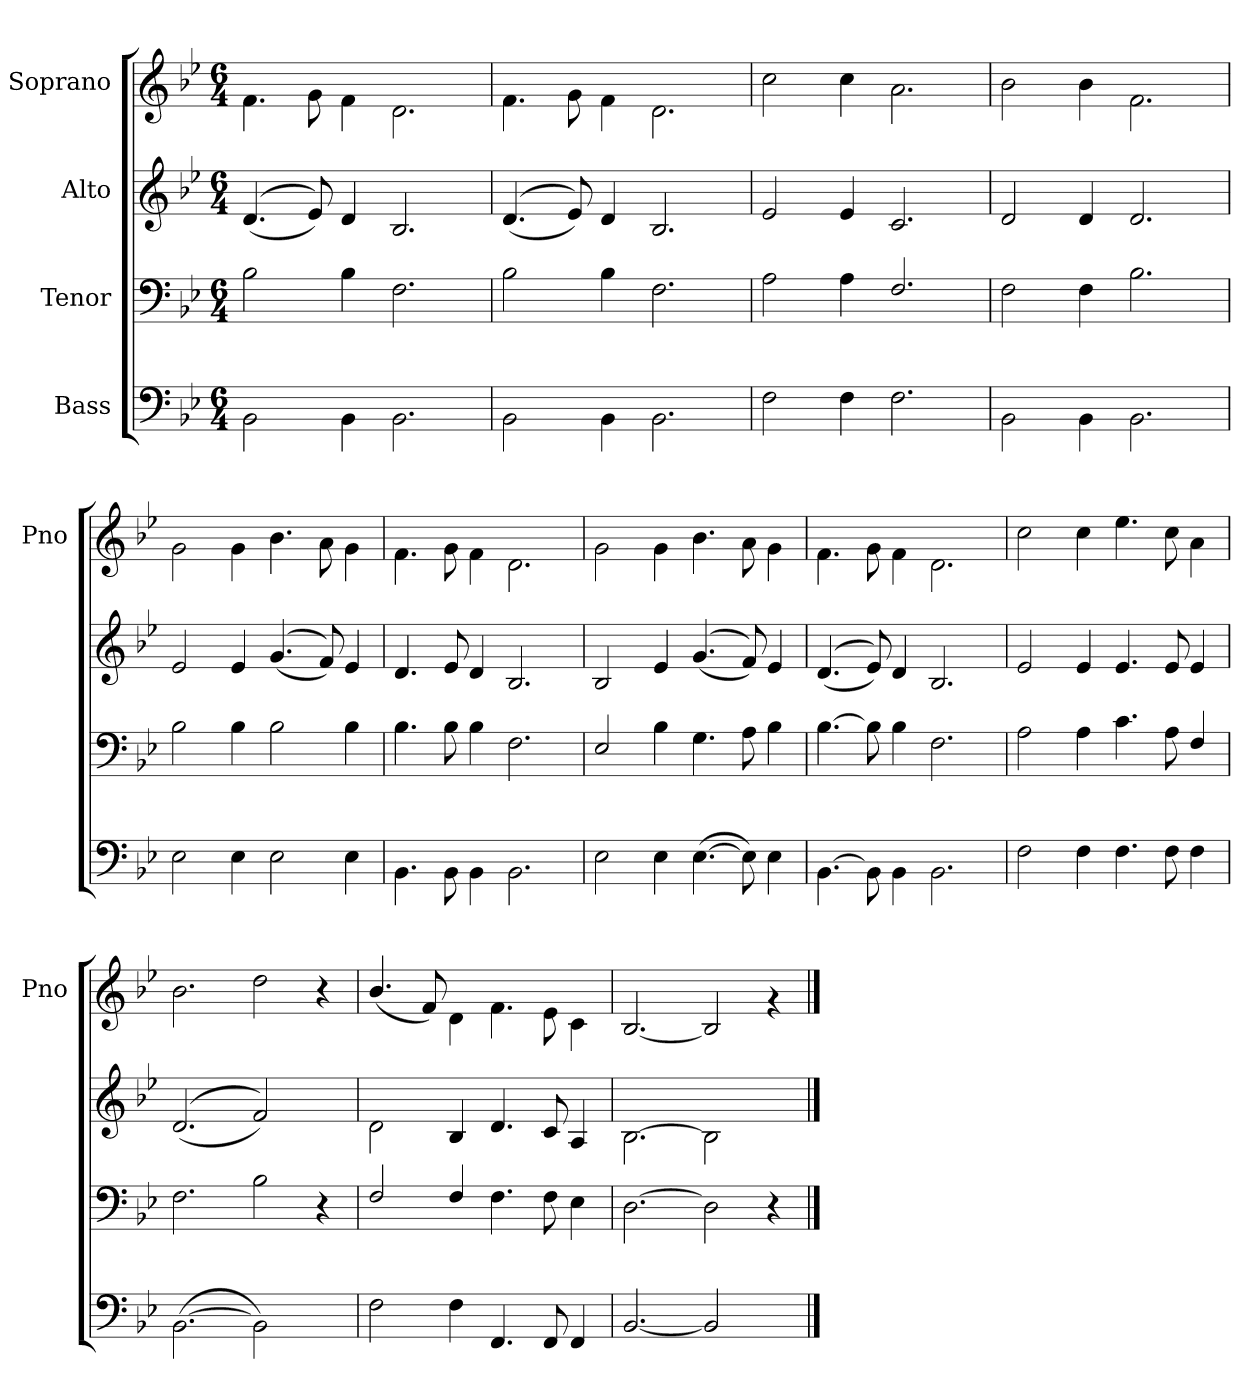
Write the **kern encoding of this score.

**kern	**kern	**kern	**kern
*part4	*part3	*part2	*part1
*staff4	*staff3	*staff2	*staff1
*I"Bass	*I"Tenor	*I"Alto	*I"Soprano
*	*	*	*I'Pno
*clefF4	*clefF4	*clefG2	*clefG2
*k[b-e-]	*k[b-e-]	*k[b-e-]	*k[b-e-]
*B-:	*B-:	*B-:	*B-:
*M6/4	*M6/4	*M6/4	*M6/4
=	=	=	=
2BB-\	2B-\	(<(<4.d/	4.f\
.	.	8e-/))	8g\
4BB-\	4B-\	4d/	4f\
2.BB-\	2.F\	2.B-/	2.d\
=	=	=	=
2BB-\	2B-\	(<(<4.d/	4.f\
.	.	8e-/))	8g\
4BB-\	4B-\	4d/	4f\
2.BB-\	2.F\	2.B-/	2.d\
=	=	=	=
2F\	2A\	2e-/	2cc\
4F\	4A\	4e-/	4cc\
2.F\	2.F/	2.c/	2.a\
=	=	=	=
2BB-\	2F\	2d/	2b-\
4BB-\	4F\	4d/	4b-\
2.BB-\	2.B-\	2.d/	2.f\
=	=	=	=
2E-\	2B-\	2e-/	2g\
4E-\	4B-\	4e-/	4g\
2E-\	2B-\	(<(>4.g/	4.b-\
.	.	8f/))	8a\
4E-\	4B-\	4e-/	4g\
=	=	=	=
4.BB-\	4.B-\	4.d/	4.f\
8BB-\	8B-\	8e-/	8g\
4BB-\	4B-\	4d/	4f\
2.BB-\	2.F\	2.B-/	2.d\
=	=	=	=
2E-\	2E-/	2B-/	2g\
4E-\	4B-\	4e-/	4g\
(<[4.E-\	4.G\	(<(>4.g/	4.b-\
8E-\])	8A\	8f/))	8a\
4E-\	4B-\	4e-/	4g\
=	=	=	=
[4.BB-\	[4.B-\	(<(<4.d/	4.f\
8BB-\]	8B-\]	8e-/))	8g\
4BB-\	4B-\	4d/	4f\
2.BB-\	2.F\	2.B-/	2.d\
=	=	=	=
2F\	2A\	2e-/	2cc\
4F\	4A\	4e-/	4cc\
4.F\	4.c\	4.e-/	4.ee-\
8F\	8A\	8e-/	8cc\
4F\	4F/	4e-/	4a\
=	=	=	=
(>[2.BB-\	2.F\	(<(<2.d/	2.b-\
2BB-\])	2B-\	2f/))	2dd\
4ryy	4r	4ryy	4r
=	=	=	=
2F\	2F/	2d\	(>4.b-/
.	.	.	8f/)
4F\	4F/	4B-/	4d\
4.FF/	4.F\	4.d/	4.f\
8FF/	8F\	8c/	8e-\
4FF/	4E-\	4A/	4c\
=	=	=	=
[2.BB-/	[2.D\	[2.B-\	[2.B-/
2BB-/]	2D\]	2B-\]	2B-/]
4ryy	4r	4ryy	4rg
==	==	==	==
*-	*-	*-	*-
